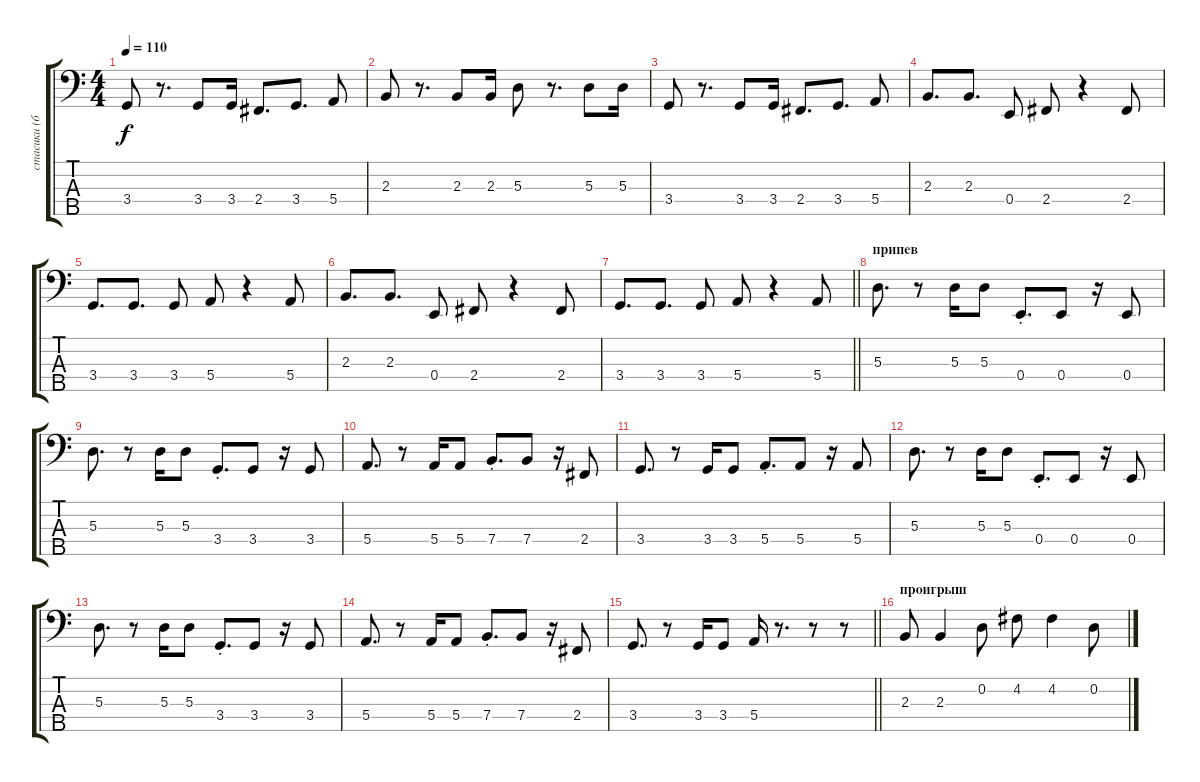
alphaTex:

\track ("стасики (басы)" "стасики (б") {instrument electricbassfinger}
\staff {score tabs}
\tuning (G2 D2 A1 E1 B0) {hide}
\ts (4 4)
\tempo 110
\clef f4
\ks c
3.4.8{dy f} r.8{d} 3.4.8 3.4.16 2.4.8{d} 3.4.8{d} 5.4.8 |
2.3.8 r.8{d} 2.3.8 2.3.16 5.3.8 r.8{d} 5.3.8 5.3.16 |
3.4.8 r.8{d} 3.4.8 3.4.16 2.4.8{d} 3.4.8{d} 5.4.8 |
2.3.8{d} 2.3.8{d} 0.4.8 2.4.8 r.4 2.4.8 |
3.4.8{d} 3.4.8{d} 3.4.8 5.4.8 r.4 5.4.8 |
2.3.8{d} 2.3.8{d} 0.4.8 2.4.8 r.4 2.4.8 |
\barLineRight lightlight
3.4.8{d} 3.4.8{d} 3.4.8 5.4.8 r.4 5.4.8 |
\section ("" "припев")
5.3.8{d} r.8 5.3.16 5.3.8 0.4{st}.8{d} 0.4.8 r.16 0.4.8 |
5.3.8{d} r.8 5.3.16 5.3.8 3.4{st}.8{d} 3.4.8 r.16 3.4.8 |
5.4.8{d} r.8 5.4.16 5.4.8 7.4{st}.8{d} 7.4.8 r.16 2.4.8 |
3.4.8{d} r.8 3.4.16 3.4.8 5.4{st}.8{d} 5.4.8 r.16 5.4.8 |
5.3.8{d} r.8 5.3.16 5.3.8 0.4{st}.8{d} 0.4.8 r.16 0.4.8 |
5.3.8{d} r.8 5.3.16 5.3.8 3.4{st}.8{d} 3.4.8 r.16 3.4.8 |
5.4.8{d} r.8 5.4.16 5.4.8 7.4{st}.8{d} 7.4.8 r.16 2.4.8 |
\barLineRight lightlight
3.4.8{d} r.8 3.4.16 3.4.8 5.4.16 r.8{d} r.8 r.8 |
\section ("" "проигрыш")
2.3.8 2.3.4 0.2.8 4.2.8 4.2.4 0.2.8
